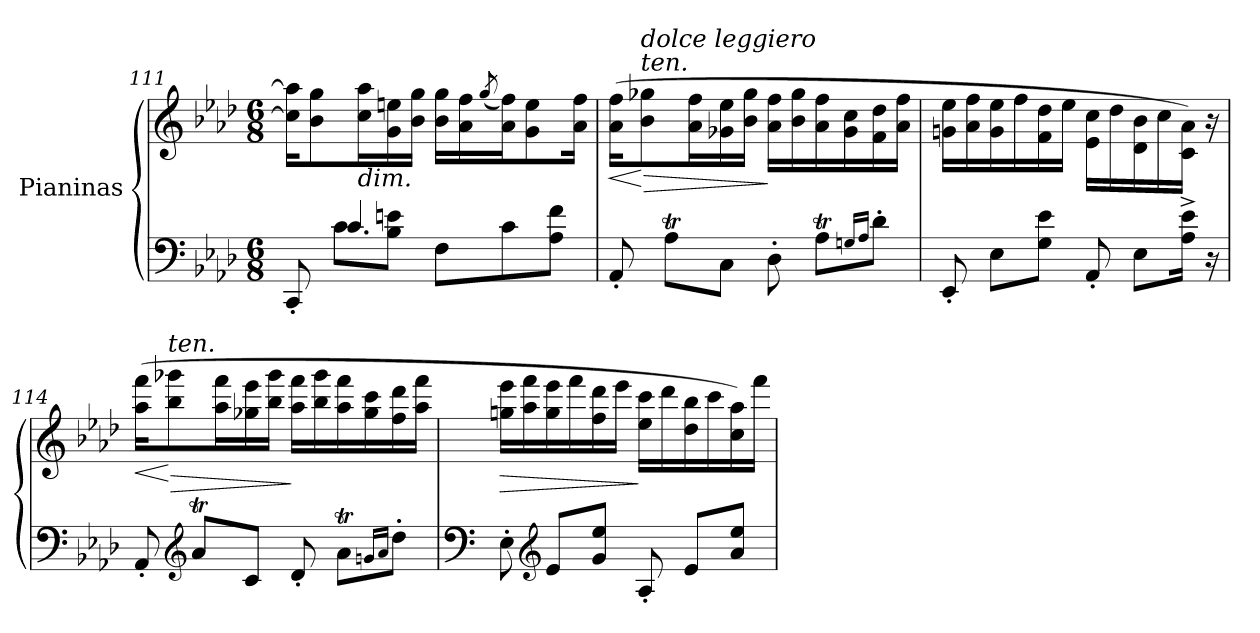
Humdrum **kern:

**kern	**kern	**dynam
*part1	*part1	*part1
*staff2	*staff1	*staff1/2
*I"Pianinas	*	*
*clefF4	*clefG2	*
*k[b-e-a-d-]	*k[b-e-a-d-]	*
*M6/8	*M6/8	*
=111	=111	=111
*^	*	*
8CC'/	8ryy	16cc\] 16aa-\]KL	.
.	.	8b-\ 8gg\	.
8c\L	4.c/	.	.
!	!	!LO:TX:b:i:t=dim.	!
.	.	16cc\ 16aa-\L	.
8B-\ 8en\J	.	16g\ 16een\	.
.	.	16b-\ 16gg\JJ	.
8F\L	.	16b-\ 16gg\LL	.
.	.	16a-\ 16ff\	.
.	.	(<8qgg/	.
8c\	4ryy	16a-\ 16ff\J)	.
.	.	8g\ 8ee\	.
8A-\ 8f\J	.	.	.
.	.	16a-\ 16ff\Jk	.
*v	*v	*	*
=112	=112	=112
!	!	!LO:HP:b
8AA-'/	(>16a-\ 16ff\KL	<
!	!LO:TX:a:i:t=ten.	!
!	!LO:TX:a:i:t=dolce leggiero	!
!	!	!LO:HP:n=1:b
.	8b-\ 8gg-X\	[ >
8A-T\L	.	.
.	16a-\ 16ff\L	.
8C\J	16g-X\ 16ee-\	.
.	16b-\ 16gg-\JJ	.
8D-'\	16a-\ 16ff\LL	]
.	16b-\ 16gg-\	.
8A-T\L	16a-\ 16ff\	.
.	16g-\ 16cc\	.
16qGn/LL	.	.
16qA-/JJ	.	.
8d-'\J	16f\ 16dd-\	.
.	16a-\ 16ff\JJ	.
=113	=113	=113
8EE-'/	16gn\ 16ee-\LL	.
.	16a-\ 16ff\	.
8E-\L	16g\ 16ee-\	.
.	16ff\	.
8G\ 8e-\J	16f\ 16dd-\	.
.	16ee-\JJ	.
8AA-'/	16e-\ 16cc\LL	.
.	16dd-\	.
8E-\L	16d-\ 16b-\	.
.	16cc\	.
16A-\^ 16e-\^Jk	16c\ 16a-\JJ)	.
16r	16r	.
!!LO:LB:g=z
=114	=114	=114
!	!	!LO:HP:b
8AA-'/	(>16aa-\ 16fff\KL	<
!	!LO:TX:a:i:t=ten.	!
!	!	!LO:HP:n=1:b
.	8bb-\ 8ggg-X\	[ >
*clefG2	*	*
8a-T/L	.	.
.	16aa-\ 16fff\L	.
8c/J	16gg-X\ 16eee-\	.
.	16bb-\ 16ggg-\JJ	.
8d-'/	16aa-\ 16fff\LL	]
.	16bb-\ 16ggg-\	.
8a-T\L	16aa-\ 16fff\	.
.	16gg-\ 16ccc\	.
16qgn/LL	.	.
16qa-/JJ	.	.
8dd-'\J	16ff\ 16ddd-\	.
.	16aa-\ 16fff\JJ	.
=115	=115	=115
*clefF4	*	*
!	!	!LO:HP:b
8E-'\	16ggn\ 16eee-\LL	>
.	16aa-\ 16fff\	.
*clefG2	*	*
8e-/L	16gg\ 16eee-\	.
.	16fff\	.
8g/ 8ee-/J	16ff\ 16ddd-\	.
.	16eee-\JJ	.
8A-'/	16ee-\ 16ccc\LL	]
.	16ddd-\	.
8e-/L	16dd-\ 16bb-\	.
.	16ccc\	.
8a-/ 8ee-/J	16cc\ 16aa-\)	.
.	16fff\JJ	.
=	=	=
*-	*-	*-
